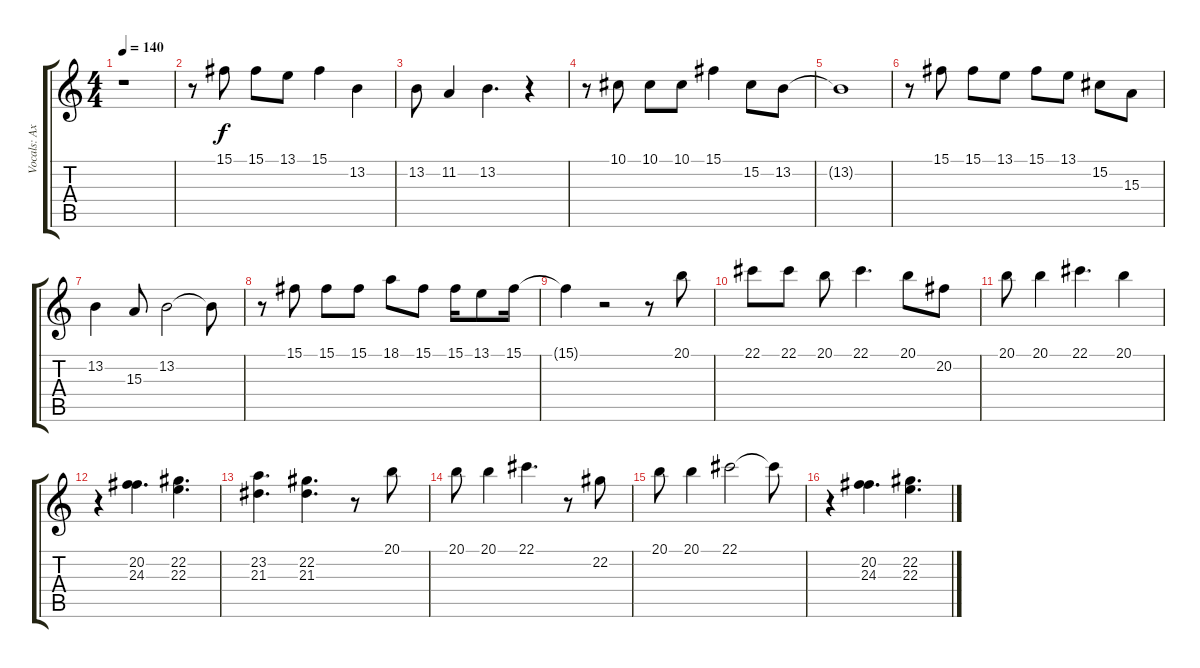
\track ("Vocals: Axl Rose" "Vocals: Ax") {instrument trumpet}
\staff {score tabs}
\tuning (Eb4 Bb3 Gb3 Db3 Ab2 Eb2) {hide}
\ts (4 4)
\tempo 140
\clef g2
\ks c
r.1{dy f} |
r.8 15.1.8 15.1.8 13.1.8 15.1.4 13.2.4 |
13.2.8 11.2.4 13.2.4{d} r.4 |
r.8 10.1.8 10.1.8 10.1.8 15.1.4 15.2.8 13.2.8 |
13.2{t}.1 |
r.8 15.1.8 15.1.8 13.1.8 15.1.8 13.1.8 15.2.8 15.3.8 |
13.2.4 15.3.8 13.2.2 13.2{t}.8 |
r.8 15.1.8 15.1.8 15.1.8 18.1.8 15.1.8 15.1.16 13.1.8 15.1.16 |
15.1{t}.4 r.2 r.8 20.1.8 |
22.1.8 22.1.8 20.1.8 22.1.4{d} 20.1.8 20.2.8 |
20.1.8 20.1.4 22.1.4{d} 20.1.4 |
r.4 (20.2 24.3).4{d} (22.2 22.3).4{d} |
(23.2 21.3).4{d} (22.2 21.3).4{d} r.8 20.1.8 |
20.1.8 20.1.4 22.1.4{d} r.8 22.2.8 |
20.1.8 20.1.4 22.1.2 22.1{t}.8 |
r.4 (20.2 24.3).4{d} (22.2 22.3).4{d}
